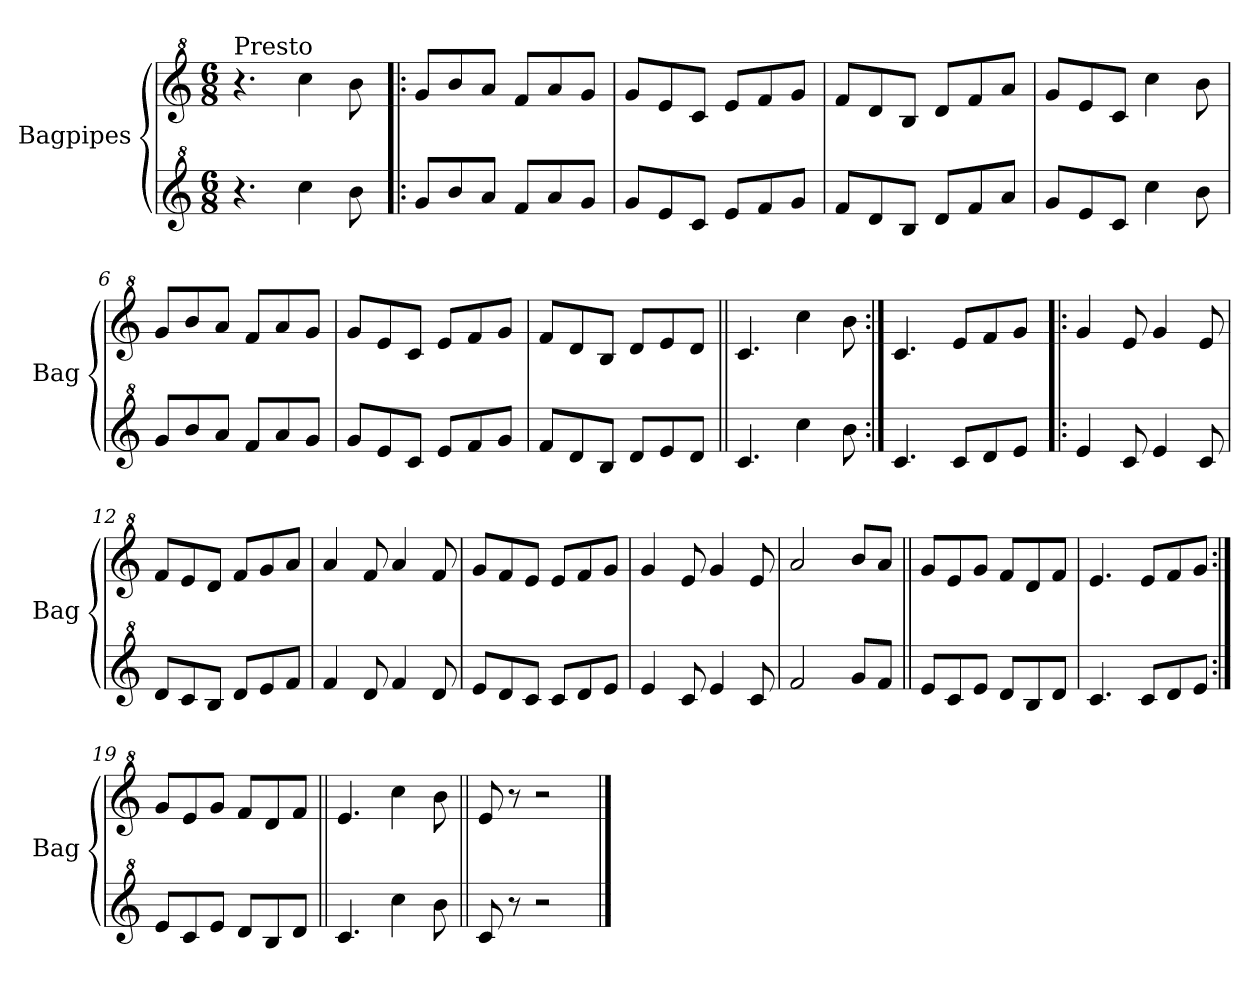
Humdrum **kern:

**kern	**kern
*part2	*part1
*staff2	*staff1
*I"Bagpipes	*I"Bagpipes
*I'Bag	*I'Bag
*clefG^2	*clefG^2
*k[]	*k[]
*C:	*C:
*M6/8	*M6/8
=1	=1
!	!LO:TX:a:t=Presto
4.r	4.r
4ccc\	4ccc\
8bb\	8bb\
=2!|:	=2!|:
8gg/L	8gg/L
8bb/	8bb/
8aa/J	8aa/J
8ff/L	8ff/L
8aa/	8aa/
8gg/J	8gg/J
=3	=3
8gg/L	8gg/L
8ee/	8ee/
8cc/J	8cc/J
8ee/L	8ee/L
8ff/	8ff/
8gg/J	8gg/J
=4	=4
8ff/L	8ff/L
8dd/	8dd/
8b/J	8b/J
8dd/L	8dd/L
8ff/	8ff/
8aa/J	8aa/J
=5	=5
8gg/L	8gg/L
8ee/	8ee/
8cc/J	8cc/J
4ccc\	4ccc\
8bb\	8bb\
=6	=6
8gg/L	8gg/L
8bb/	8bb/
8aa/J	8aa/J
8ff/L	8ff/L
8aa/	8aa/
8gg/J	8gg/J
=7	=7
8gg/L	8gg/L
8ee/	8ee/
8cc/J	8cc/J
8ee/L	8ee/L
8ff/	8ff/
8gg/J	8gg/J
!!LO:LB:g=z
=8	=8
8ff/L	8ff/L
8dd/	8dd/
8b/J	8b/J
8dd/L	8dd/L
8ee/	8ee/
8dd/J	8dd/J
=9||	=9||
4.cc/	4.cc/
4ccc\	4ccc\
8bb\	8bb\
=10:|!	=10:|!
4.cc/	4.cc/
8cc/L	8ee/L
8dd/	8ff/
8ee/J	8gg/J
=11!|:	=11!|:
4ee/	4gg/
8cc/	8ee/
4ee/	4gg/
8cc/	8ee/
=12	=12
8dd/L	8ff/L
8cc/	8ee/
8b/J	8dd/J
8dd/L	8ff/L
8ee/	8gg/
8ff/J	8aa/J
=13	=13
4ff/	4aa/
8dd/	8ff/
4ff/	4aa/
8dd/	8ff/
=14	=14
8ee/L	8gg/L
8dd/	8ff/
8cc/J	8ee/J
8cc/L	8ee/L
8dd/	8ff/
8ee/J	8gg/J
=15	=15
4ee/	4gg/
8cc/	8ee/
4ee/	4gg/
8cc/	8ee/
!!LO:LB:g=z
=16	=16
2ff/	2aa/
8gg/L	8bb/L
8ff/J	8aa/J
=17||	=17||
8ee/L	8gg/L
8cc/	8ee/
8ee/J	8gg/J
8dd/L	8ff/L
8b/	8dd/
8dd/J	8ff/J
=18	=18
4.cc/	4.ee/
8cc/L	8ee/L
8dd/	8ff/
8ee/J	8gg/J
=19:|!	=19:|!
8ee/L	8gg/L
8cc/	8ee/
8ee/J	8gg/J
8dd/L	8ff/L
8b/	8dd/
8dd/J	8ff/J
=20||	=20||
4.cc/	4.ee/
4ccc\	4ccc\
8bb\	8bb\
=21||	=21||
8cc/	8ee/
8r	8r
2r	2r
==	==
*-	*-
